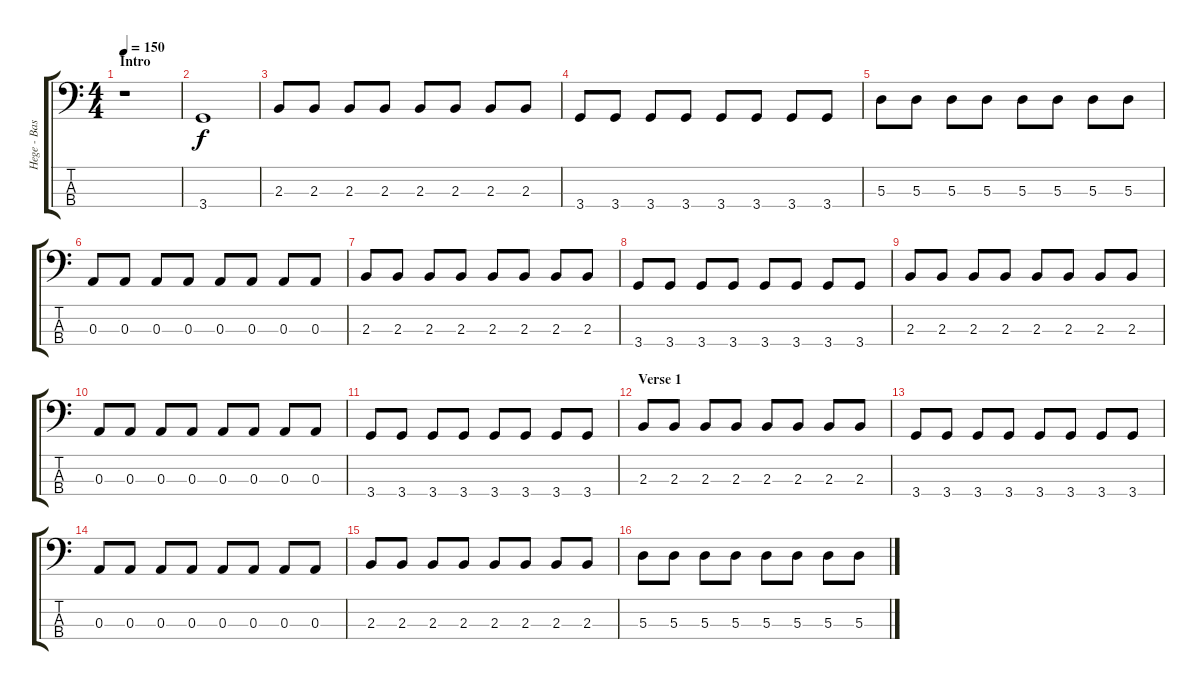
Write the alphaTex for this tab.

\track ("Hege - Bass" "Hege - Bas") {instrument electricbassfinger}
\staff {score tabs}
\tuning (G2 D2 A1 E1) {hide}
\ts (4 4)
\section ("" "Intro")
\tempo 150
\clef f4
\ks c
r.1{dy f instrument electricbassfinger} |
3.4.1 |
2.3.8 2.3.8 2.3.8 2.3.8 2.3.8 2.3.8 2.3.8 2.3.8 |
3.4.8 3.4.8 3.4.8 3.4.8 3.4.8 3.4.8 3.4.8 3.4.8 |
5.3.8 5.3.8 5.3.8 5.3.8 5.3.8 5.3.8 5.3.8 5.3.8 |
0.3.8 0.3.8 0.3.8 0.3.8 0.3.8 0.3.8 0.3.8 0.3.8 |
2.3.8 2.3.8 2.3.8 2.3.8 2.3.8 2.3.8 2.3.8 2.3.8 |
3.4.8 3.4.8 3.4.8 3.4.8 3.4.8 3.4.8 3.4.8 3.4.8 |
2.3.8 2.3.8 2.3.8 2.3.8 2.3.8 2.3.8 2.3.8 2.3.8 |
0.3.8 0.3.8 0.3.8 0.3.8 0.3.8 0.3.8 0.3.8 0.3.8 |
3.4.8 3.4.8 3.4.8 3.4.8 3.4.8 3.4.8 3.4.8 3.4.8 |
\section ("" "Verse 1")
2.3.8 2.3.8 2.3.8 2.3.8 2.3.8 2.3.8 2.3.8 2.3.8 |
3.4.8 3.4.8 3.4.8 3.4.8 3.4.8 3.4.8 3.4.8 3.4.8 |
0.3.8 0.3.8 0.3.8 0.3.8 0.3.8 0.3.8 0.3.8 0.3.8 |
2.3.8 2.3.8 2.3.8 2.3.8 2.3.8 2.3.8 2.3.8 2.3.8 |
5.3.8 5.3.8 5.3.8 5.3.8 5.3.8 5.3.8 5.3.8 5.3.8
